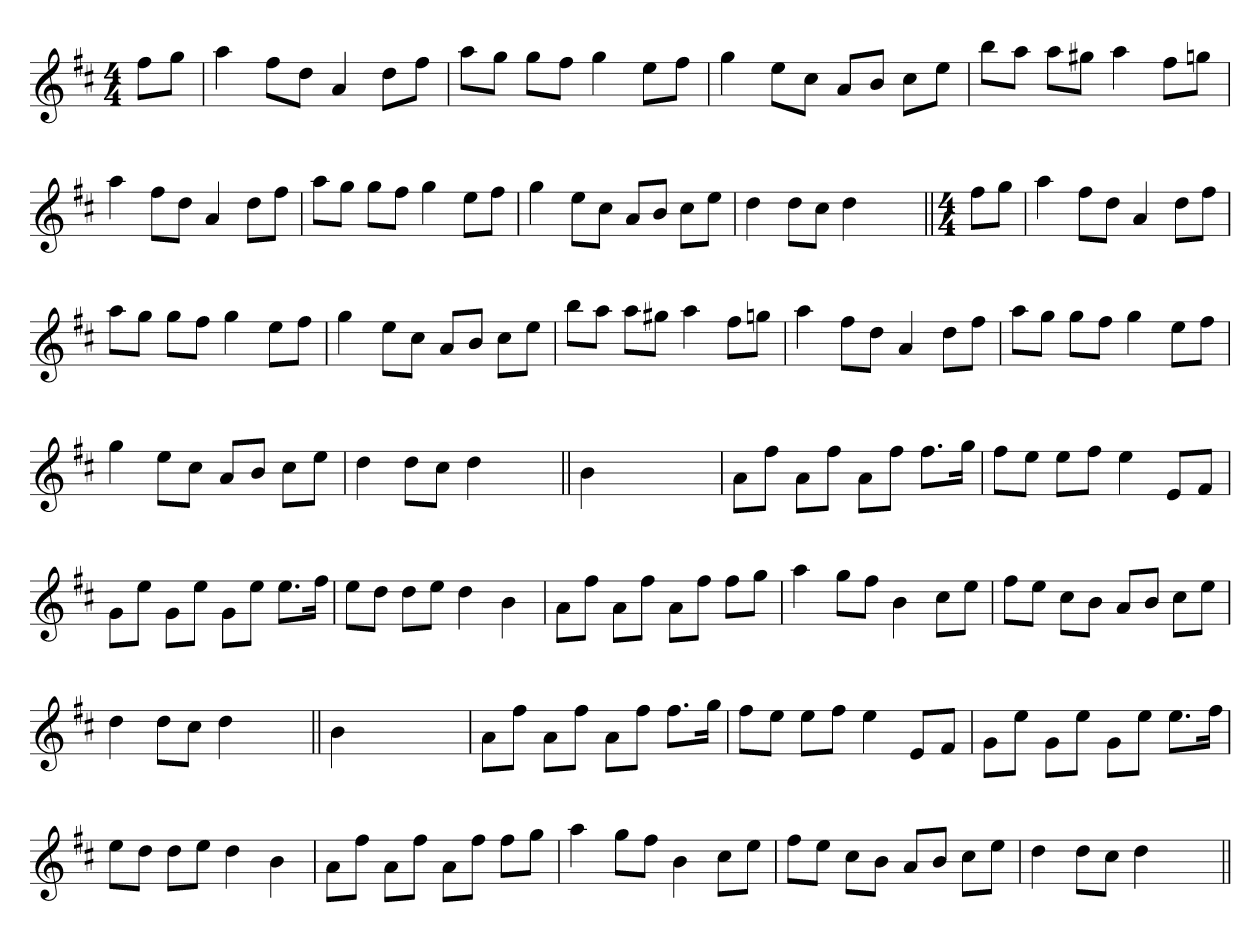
**kern
*part1
*staff1
*clefG2
*k[f#c#]
*D:
*M4/4
=1
8ff#L
8ggJ
=
4aa
8ff#L
8ddJ
4a
8ddL
8ff#J
=
8aaL
8ggJ
8ggL
8ff#J
4gg
8eeL
8ff#J
=
4gg
8eeL
8cc#J
8aL
8bJ
8cc#L
8eeJ
=
8bbL
8aaJ
8aaL
8gg#XJ
4aa
8ff#L
8ggnJ
=
4aa
8ff#L
8ddJ
4a
8ddL
8ff#J
=
8aaL
8ggJ
8ggL
8ff#J
4gg
8eeL
8ff#J
=
4gg
8eeL
8cc#J
8aL
8bJ
8cc#L
8eeJ
=
4dd
8ddL
8cc#J
4dd
4ryy
=||
*M4/4
8ff#L
8ggJ
=
4aa
8ff#L
8ddJ
4a
8ddL
8ff#J
=
8aaL
8ggJ
8ggL
8ff#J
4gg
8eeL
8ff#J
=
4gg
8eeL
8cc#J
8aL
8bJ
8cc#L
8eeJ
=
8bbL
8aaJ
8aaL
8gg#XJ
4aa
8ff#L
8ggnJ
=
4aa
8ff#L
8ddJ
4a
8ddL
8ff#J
=
8aaL
8ggJ
8ggL
8ff#J
4gg
8eeL
8ff#J
=
4gg
8eeL
8cc#J
8aL
8bJ
8cc#L
8eeJ
=
4dd
8ddL
8cc#J
4dd
4ryy
=||
4b
2.ryy
=
8aL
8ff#J
8aL
8ff#J
8aL
8ff#J
8.ff#L
16ggJk
=
8ff#L
8eeJ
8eeL
8ff#J
4ee
8eL
8f#J
=
8gL
8eeJ
8gL
8eeJ
8gL
8eeJ
8.eeL
16ff#Jk
=
8eeL
8ddJ
8ddL
8eeJ
4dd
4b
=
8aL
8ff#J
8aL
8ff#J
8aL
8ff#J
8ff#L
8ggJ
=
4aa
8ggL
8ff#J
4b
8cc#L
8eeJ
=
8ff#L
8eeJ
8cc#L
8bJ
8aL
8bJ
8cc#L
8eeJ
=
4dd
8ddL
8cc#J
4dd
4ryy
=||
4b
2.ryy
=
8aL
8ff#J
8aL
8ff#J
8aL
8ff#J
8.ff#L
16ggJk
=
8ff#L
8eeJ
8eeL
8ff#J
4ee
8eL
8f#J
=
8gL
8eeJ
8gL
8eeJ
8gL
8eeJ
8.eeL
16ff#Jk
=
8eeL
8ddJ
8ddL
8eeJ
4dd
4b
=
8aL
8ff#J
8aL
8ff#J
8aL
8ff#J
8ff#L
8ggJ
=
4aa
8ggL
8ff#J
4b
8cc#L
8eeJ
=
8ff#L
8eeJ
8cc#L
8bJ
8aL
8bJ
8cc#L
8eeJ
=
4dd
8ddL
8cc#J
4dd
4ryy
=||
*-
